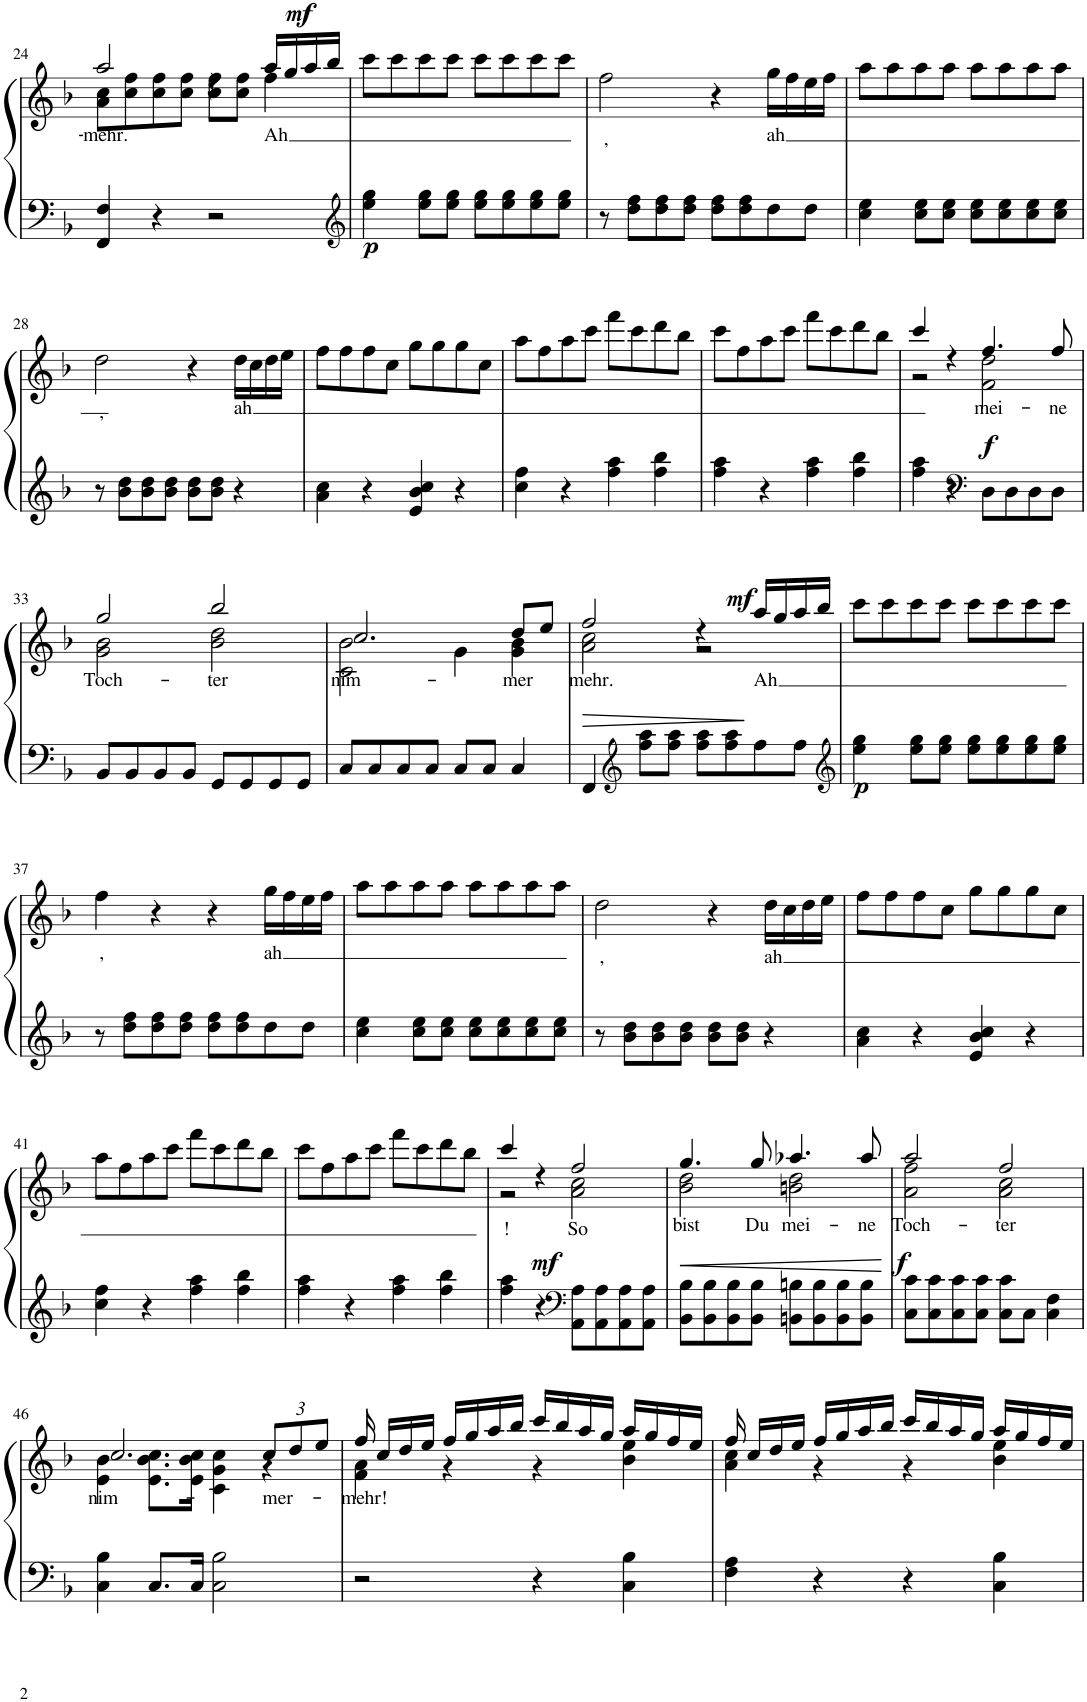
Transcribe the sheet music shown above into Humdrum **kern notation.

**kern	**kern	**text	**dynam
*part1	*part1	*part1	*part1
*staff2	*staff1	*staff1	*staff1/2
*I"Piano	*	*	*
*I'Pno.	*	*	*
!!LO:PB:g=z
*clefF4	*clefG2	*	*
*k[b-]	*k[b-]	*	*
*M4/4	*M4/4	*	*
=24	=24	=24	=24
!	!	!LO:LY:b	!
*	*^	*	*
4FF/ 4F/	2aa/	8a\ 8cc\L	-mehr.	.
.	.	8cc\ 8ff\	.	.
4r	.	8cc\ 8ff\	.	.
.	.	8cc\ 8ff\J	.	.
2r	4r	8cc\ 8ff\L	.	.
.	.	8cc\ 8ff\J	.	.
!	!	!	!LO:LY:b	!
.	16aa/LL	4ff\	Ah	.
.	16gg/	.	.	.
!	!	!	!	!LO:DY:b
.	16aa/	.	.	mf
.	16bb-/JJ	.	.	.
*	*v	*v	*	*
=25	=25	=25	=25
*clefG2	*	*	*
!	!	!	!LO:DY:a=2
4ee\ 4gg\	8ccc\L	.	p
.	8ccc\	.	.
8ee\ 8gg\L	8ccc\	.	.
8ee\ 8gg\J	8ccc\J	.	.
8ee\ 8gg\L	8ccc\L	.	.
8ee\ 8gg\	8ccc\	.	.
8ee\ 8gg\	8ccc\	.	.
8ee\ 8gg\J	8ccc\J	.	.
=26	=26	=26	=26
!	!	!LO:LY:b	!
8r	2ff\	,	.
8dd\ 8ff\L	.	.	.
8dd\ 8ff\	.	.	.
8dd\ 8ff\J	.	.	.
8dd\ 8ff\L	4r	.	.
8dd\ 8ff\	.	.	.
!	!	!LO:LY:b	!
8dd\	16gg\LL	ah	.
.	16ff\	.	.
8dd\J	16ee\	.	.
.	16ff\JJ	.	.
=27	=27	=27	=27
4cc\ 4ee\	8aa\L	.	.
.	8aa\	.	.
8cc\ 8ee\L	8aa\	.	.
8cc\ 8ee\J	8aa\J	.	.
8cc\ 8ee\L	8aa\L	.	.
8cc\ 8ee\	8aa\	.	.
8cc\ 8ee\	8aa\	.	.
8cc\ 8ee\J	8aa\J	.	.
!!LO:LB:g=z
=28	=28	=28	=28
!	!	!LO:LY:b	!
8r	2dd\	,	.
8b-\ 8dd\L	.	.	.
8b-\ 8dd\	.	.	.
8b-\ 8dd\J	.	.	.
8b-\ 8dd\L	4r	.	.
8b-\ 8dd\J	.	.	.
!	!	!LO:LY:b	!
4r	16dd\LL	ah	.
.	16cc\	.	.
.	16dd\	.	.
.	16ee\JJ	.	.
=29	=29	=29	=29
4a\ 4cc\	8ff\L	.	.
.	8ff\	.	.
4r	8ff\	.	.
.	8cc\J	.	.
4e/ 4b-/ 4cc/	8gg\L	.	.
.	8gg\	.	.
4r	8gg\	.	.
.	8cc\J	.	.
=30	=30	=30	=30
4cc\ 4ff\	8aa\L	.	.
.	8ff\	.	.
4r	8aa\	.	.
.	8ccc\J	.	.
4ff\ 4aa\	8fff\L	.	.
.	8ccc\	.	.
4ff\ 4bb-\	8ddd\	.	.
.	8bb-\J	.	.
=31	=31	=31	=31
4ff\ 4aa\	8ccc\L	.	.
.	8ff\	.	.
4r	8aa\	.	.
.	8ccc\J	.	.
4ff\ 4aa\	8fff\L	.	.
.	8ccc\	.	.
4ff\ 4bb-\	8ddd\	.	.
.	8bb-\J	.	.
=32	=32	=32	=32
*	*^	*	*
4ff\ 4aa\	4ccc/	2r	.	.
4r	4r	.	.	.
*clefF4	*	*	*	*
!	!	!	!LO:LY:b	!LO:DY:b
8D\L	4.ff/	2f\ 2dd\	mei-	f
8D\	.	.	.	.
8D\	.	.	.	.
!	!	!	!LO:LY:b	!
8D\J	8ff/	.	-ne	.
!!LO:LB:g=z	!!
=33	=33	=33	=33	=33
!	!	!	!LO:LY:b	!
8BB-/L	2gg/	2g\ 2b-\	Toch-	.
8BB-/	.	.	.	.
8BB-/	.	.	.	.
8BB-/J	.	.	.	.
!	!	!	!LO:LY:b	!
8GG/L	2bb-/	2b-\ 2dd\	-ter	.
8GG/	.	.	.	.
8GG/	.	.	.	.
8GG/J	.	.	.	.
=34	=34	=34	=34	=34
!	!	!	!LO:LY:b	!
8C/L	2.cc/	2c\ 2b-\	nim-	.
8C/	.	.	.	.
8C/	.	.	.	.
8C/J	.	.	.	.
8C/L	.	4g\	.	.
8C/J	.	.	.	.
!	!	!	!LO:LY:b	!
4C/	8dd/L	4g\ 4b-\	-mer	.
.	8ee/J	.	.	.
=35	=35	=35	=35	=35
!	!	!	!LO:LY:b	!LO:HP:b
4FF/	2ff/	2a\ 2cc\	mehr.	>
*clefG2	*	*	*	*
8ff\ 8aa\L	.	.	.	.
8ff\ 8aa\J	.	.	.	.
8ff\ 8aa\L	4r	2r	.	.
8ff\ 8aa\	.	.	.	.
!	!	!	!LO:LY:b	!LO:DY:n=1:a
8ff\	16aa/LL	.	Ah	] mf
.	16gg/	.	.	.
8ff\J	16aa/	.	.	.
.	16bb-/JJ	.	.	.
*	*v	*v	*	*
=36	=36	=36	=36
*clefG2	*	*	*
!	!	!	!LO:DY:a=2
4ee\ 4gg\	8ccc\L	.	p
.	8ccc\	.	.
8ee\ 8gg\L	8ccc\	.	.
8ee\ 8gg\J	8ccc\J	.	.
8ee\ 8gg\L	8ccc\L	.	.
8ee\ 8gg\	8ccc\	.	.
8ee\ 8gg\	8ccc\	.	.
8ee\ 8gg\J	8ccc\J	.	.
!!LO:LB:g=z
=37	=37	=37	=37
!	!	!LO:LY:b	!
8r	4ff\	,	.
8dd\ 8ff\L	.	.	.
8dd\ 8ff\	4r	.	.
8dd\ 8ff\J	.	.	.
8dd\ 8ff\L	4r	.	.
8dd\ 8ff\	.	.	.
!	!	!LO:LY:b	!
8dd\	16gg\LL	ah	.
.	16ff\	.	.
8dd\J	16ee\	.	.
.	16ff\JJ	.	.
=38	=38	=38	=38
4cc\ 4ee\	8aa\L	.	.
.	8aa\	.	.
8cc\ 8ee\L	8aa\	.	.
8cc\ 8ee\J	8aa\J	.	.
8cc\ 8ee\L	8aa\L	.	.
8cc\ 8ee\	8aa\	.	.
8cc\ 8ee\	8aa\	.	.
8cc\ 8ee\J	8aa\J	.	.
=39	=39	=39	=39
!	!	!LO:LY:b	!
8r	2dd\	,	.
8b-\ 8dd\L	.	.	.
8b-\ 8dd\	.	.	.
8b-\ 8dd\J	.	.	.
8b-\ 8dd\L	4r	.	.
8b-\ 8dd\J	.	.	.
!	!	!LO:LY:b	!
4r	16dd\LL	ah	.
.	16cc\	.	.
.	16dd\	.	.
.	16ee\JJ	.	.
=40	=40	=40	=40
4a\ 4cc\	8ff\L	.	.
.	8ff\	.	.
4r	8ff\	.	.
.	8cc\J	.	.
4e/ 4b-/ 4cc/	8gg\L	.	.
.	8gg\	.	.
4r	8gg\	.	.
.	8cc\J	.	.
!!LO:LB:g=z
=41	=41	=41	=41
4cc\ 4ff\	8aa\L	.	.
.	8ff\	.	.
4r	8aa\	.	.
.	8ccc\J	.	.
4ff\ 4aa\	8fff\L	.	.
.	8ccc\	.	.
4ff\ 4bb-\	8ddd\	.	.
.	8bb-\J	.	.
=42	=42	=42	=42
4ff\ 4aa\	8ccc\L	.	.
.	8ff\	.	.
4r	8aa\	.	.
.	8ccc\J	.	.
4ff\ 4aa\	8fff\L	.	.
.	8ccc\	.	.
4ff\ 4bb-\	8ddd\	.	.
.	8bb-\J	.	.
=43	=43	=43	=43
!	!	!LO:LY:b	!
*	*^	*	*
4ff\ 4aa\	4ccc/	2r	\!	.
4r	4r	.	.	.
*clefF4	*	*	*	*
!	!	!	!LO:LY:b	!LO:DY:b
8AA\ 8A\L	2ff/	2a\ 2cc\	So	mf
8AA\ 8A\	.	.	.	.
8AA\ 8A\	.	.	.	.
8AA\ 8A\J	.	.	.	.
=44	=44	=44	=44	=44
!	!	!	!LO:LY:b	!LO:HP:b
8BB-\ 8B-\L	4.gg/	2b-\ 2dd\	bist	<
8BB-\ 8B-\	.	.	.	.
8BB-\ 8B-\	.	.	.	.
!	!	!	!LO:LY:b	!
8BB-\ 8B-\J	8gg/	.	Du	.
!	!	!	!LO:LY:b	!
8BBn\ 8Bn\L	4.aa-X/	2bn\ 2dd\	mei-	.
8BB\ 8B\	.	.	.	.
8BB\ 8B\	.	.	.	.
!	!	!	!LO:LY:b	!
8BB\ 8B\J	8aa-/	.	-ne	.
*	*v	*v	*	*
.	.	.	[
=45	=45	=45	=45
!	!	!LO:LY:b	!LO:DY:b
*	*^	*	*
8C\ 8c\L	2aa/	2a\ 2ff\	Toch-	f
8C\ 8c\	.	.	.	.
8C\ 8c\	.	.	.	.
8C\ 8c\J	.	.	.	.
!	!	!	!LO:LY:b	!
8C\ 8c\L	2ff/	2a\ 2cc\	-ter	.
8C\J	.	.	.	.
4C\ 4F\	.	.	.	.
!!LO:LB:g=z	!!
=46	=46	=46	=46	=46
!	!	!	!LO:LY:b	!
4C\ 4B-\	2.cc/	4e\ 4b-\	nim-	.
8.C/L	.	8.e\ 8.b-\ 8.cc\L	.	.
16C/Jk	.	16e\ 16b-\ 16cc\Jk	.	.
2C\ 2B-\	.	4c\ 4g\ 4cc\	.	.
*	*Xbrackettup	*	*	*
!	!	!	!LO:LY:b	!
.	12cc/L	4r	mer-	.
.	12dd/	.	.	.
.	12ee/J	.	.	.
=47	=47	=47	=47	=47
!	!	!	!LO:LY:b	!
2r	16ff/	4f\ 4a\	-mehr!	.
.	16cc/LL	.	.	.
.	16dd/	.	.	.
.	16ee/JJ	.	.	.
.	16ff/LL	4r	.	.
.	16gg/	.	.	.
.	16aa/	.	.	.
.	16bb-/JJ	.	.	.
4r	16ccc/LL	4r	.	.
.	16bb-/	.	.	.
.	16aa/	.	.	.
.	16gg/JJ	.	.	.
4C\ 4B-\	16aa/LL	4b-\ 4ee\	.	.
.	16gg/	.	.	.
.	16ff/	.	.	.
.	16ee/JJ	.	.	.
=48	=48	=48	=48	=48
4F\ 4A\	16ff/	4a\ 4cc\	.	.
.	16cc/LL	.	.	.
.	16dd/	.	.	.
.	16ee/JJ	.	.	.
4r	16ff/LL	4r	.	.
.	16gg/	.	.	.
.	16aa/	.	.	.
.	16bb-/JJ	.	.	.
4r	16ccc/LL	4r	.	.
.	16bb-/	.	.	.
.	16aa/	.	.	.
.	16gg/JJ	.	.	.
4C\ 4B-\	16aa/LL	4b-\ 4ee\	.	.
.	16gg/	.	.	.
.	16ff/	.	.	.
.	16ee/JJ	.	.	.
*	*v	*v	*	*
=	=	=	=
*-	*-	*-	*-
